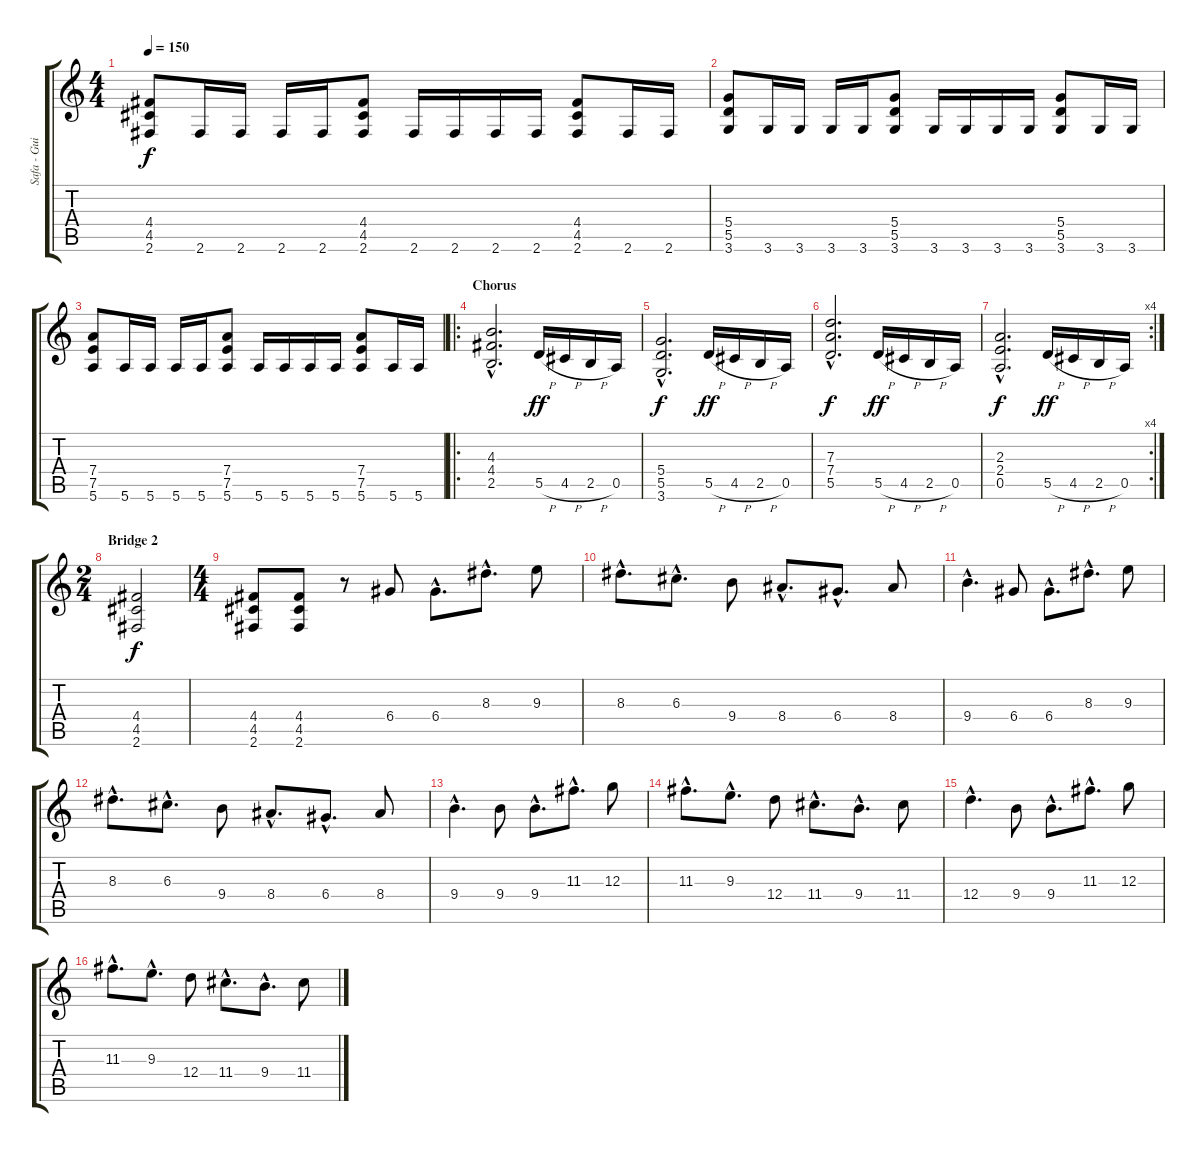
\track ("Safa - Guitar" "Safa - Gui") {instrument distortionguitar}
\staff {score tabs}
\tuning (E4 B3 G3 D3 A2 E2) {hide}
\ts (4 4)
\tempo 150
\clef g2
\ks c
(4.4 4.5 2.6).8{dy f} 2.6.16 2.6.16 2.6.16 2.6.16 (4.4 4.5 2.6).8 2.6.16 2.6.16 2.6.16 2.6.16 (4.4 4.5 2.6).8 2.6.16 2.6.16 |
(5.4 5.5 3.6).8 3.6.16 3.6.16 3.6.16 3.6.16 (5.4 5.5 3.6).8 3.6.16 3.6.16 3.6.16 3.6.16 (5.4 5.5 3.6).8 3.6.16 3.6.16 |
(7.4 7.5 5.6).8 5.6.16 5.6.16 5.6.16 5.6.16 (7.4 7.5 5.6).8 5.6.16 5.6.16 5.6.16 5.6.16 (7.4 7.5 5.6).8 5.6.16 5.6.16 |
\ro
\section ("" "Chorus")
(4.3{hac} 4.4{hac} 2.5{hac}).2{d} 5.5{h}.16{dy ff} 4.5{h}.16 2.5{h}.16 0.5.16 |
(5.4{hac} 5.5{hac} 3.6{hac}).2{d dy f} 5.5{h}.16{dy ff} 4.5{h}.16 2.5{h}.16 0.5.16 |
(7.3{hac} 7.4{hac} 5.5{hac}).2{d dy f} 5.5{h}.16{dy ff} 4.5{h}.16 2.5{h}.16 0.5.16 |
\rc 4
(2.3{hac} 2.4{hac} 0.5{hac}).2{d dy f} 5.5{h}.16{dy ff} 4.5{h}.16 2.5{h}.16 0.5.16 |
\ts (2 4)
\section ("" "Bridge 2")
(4.4 4.5 2.6).2{dy f} |
\ts (4 4)
(4.4 4.5 2.6).8 (4.4 4.5 2.6).8 r.8 6.4.8 6.4{hac}.8{d} 8.3{hac}.8{d} 9.3.8 |
8.3{hac}.8{d} 6.3{hac}.8{d} 9.4.8 8.4{hac}.8{d} 6.4{hac}.8{d} 8.4.8 |
9.4{hac}.4{d} 6.4.8 6.4{hac}.8{d} 8.3{hac}.8{d} 9.3.8 |
8.3{hac}.8{d} 6.3{hac}.8{d} 9.4.8 8.4{hac}.8{d} 6.4{hac}.8{d} 8.4.8 |
9.4{hac}.4{d} 9.4.8 9.4{hac}.8{d} 11.3{hac}.8{d} 12.3.8 |
11.3{hac}.8{d} 9.3{hac}.8{d} 12.4.8 11.4{hac}.8{d} 9.4{hac}.8{d} 11.4.8 |
12.4{hac}.4{d} 9.4.8 9.4{hac}.8{d} 11.3{hac}.8{d} 12.3.8 |
11.3{hac}.8{d} 9.3{hac}.8{d} 12.4.8 11.4{hac}.8{d} 9.4{hac}.8{d} 11.4.8
